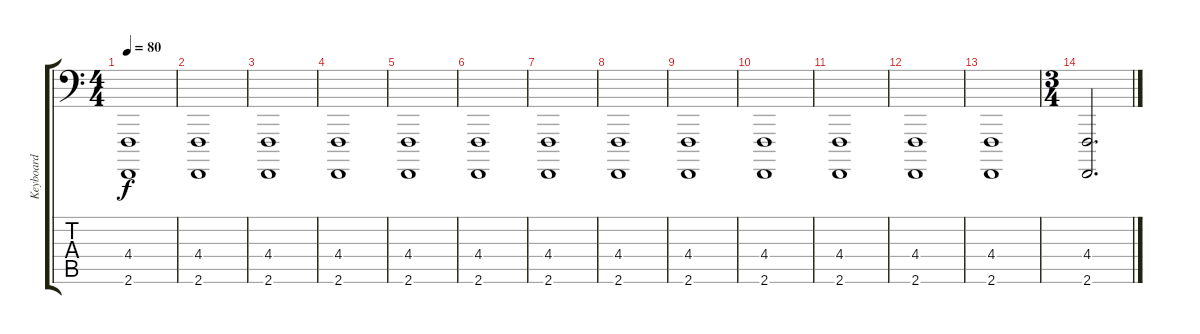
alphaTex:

\track ("Keyboard" "Keyboard") {instrument stringensemble1}
\staff {score tabs}
\tuning (Eb2 Bb1 Gb1 Db1 Ab0 Eb0) {hide}
\ts (4 4)
\tempo 80
\clef f4
\ks c
(4.4 2.6).1{dy f} |
(4.4 2.6).1 |
(4.4 2.6).1 |
(4.4 2.6).1 |
(4.4 2.6).1 |
(4.4 2.6).1 |
(4.4 2.6).1 |
(4.4 2.6).1 |
(4.4 2.6).1 |
(4.4 2.6).1 |
(4.4 2.6).1 |
(4.4 2.6).1 |
(4.4 2.6).1 |
\ts (3 4)
(4.4 2.6).2{d}
